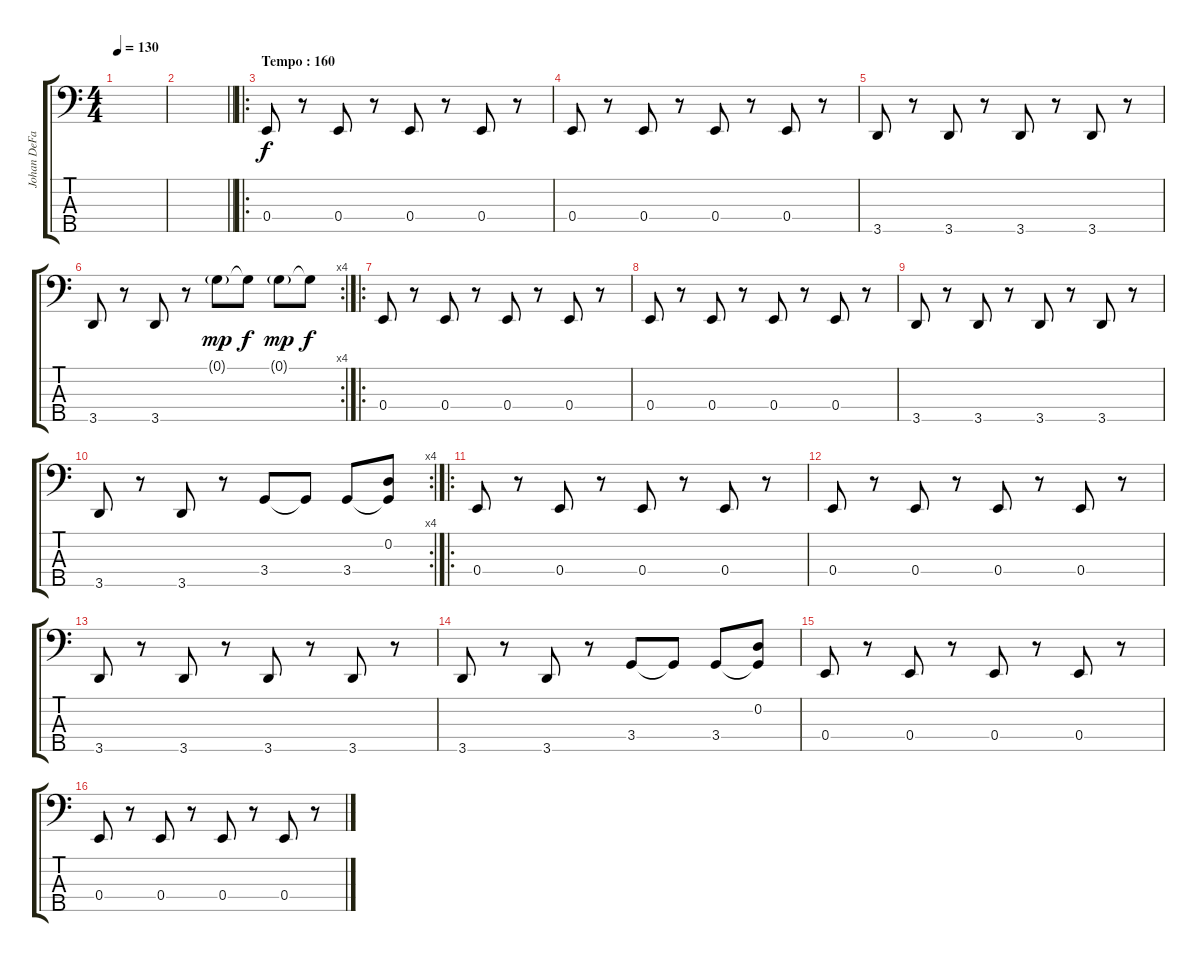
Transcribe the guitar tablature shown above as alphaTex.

\track ("Johan DeFarfalla" "Johan DeFa") {instrument electricbassfinger}
\staff {score tabs}
\tuning (G2 D2 A1 E1 B0) {hide}
\ts (4 4)
\tempo 130
\clef f4
\ks c
|
\barLineRight lightlight
|
\ro
\section ("" "Tempo : 160")
0.4.8 r.8 0.4.8 r.8 0.4.8 r.8 0.4.8 r.8 |
0.4.8 r.8 0.4.8 r.8 0.4.8 r.8 0.4.8 r.8 |
3.5.8 r.8 3.5.8 r.8 3.5.8 r.8 3.5.8 r.8 |
\rc 4
3.5.8 r.8 3.5.8 r.8 0.1{g}.8{dy mp} 0.1{t}.8{dy f} 0.1{g}.8{dy mp} 0.1{t}.8{dy f} |
\ro
0.4.8 r.8 0.4.8 r.8 0.4.8 r.8 0.4.8 r.8 |
0.4.8 r.8 0.4.8 r.8 0.4.8 r.8 0.4.8 r.8 |
3.5.8 r.8 3.5.8 r.8 3.5.8 r.8 3.5.8 r.8 |
\rc 4
3.5.8 r.8 3.5.8 r.8 3.4.8 3.4{t}.8 3.4.8 (0.2 3.4{t}).8 |
\ro
0.4.8 r.8 0.4.8 r.8 0.4.8 r.8 0.4.8 r.8 |
0.4.8 r.8 0.4.8 r.8 0.4.8 r.8 0.4.8 r.8 |
3.5.8 r.8 3.5.8 r.8 3.5.8 r.8 3.5.8 r.8 |
3.5.8 r.8 3.5.8 r.8 3.4.8 3.4{t}.8 3.4.8 (0.2 3.4{t}).8 |
0.4.8 r.8 0.4.8 r.8 0.4.8 r.8 0.4.8 r.8 |
0.4.8 r.8 0.4.8 r.8 0.4.8 r.8 0.4.8 r.8
